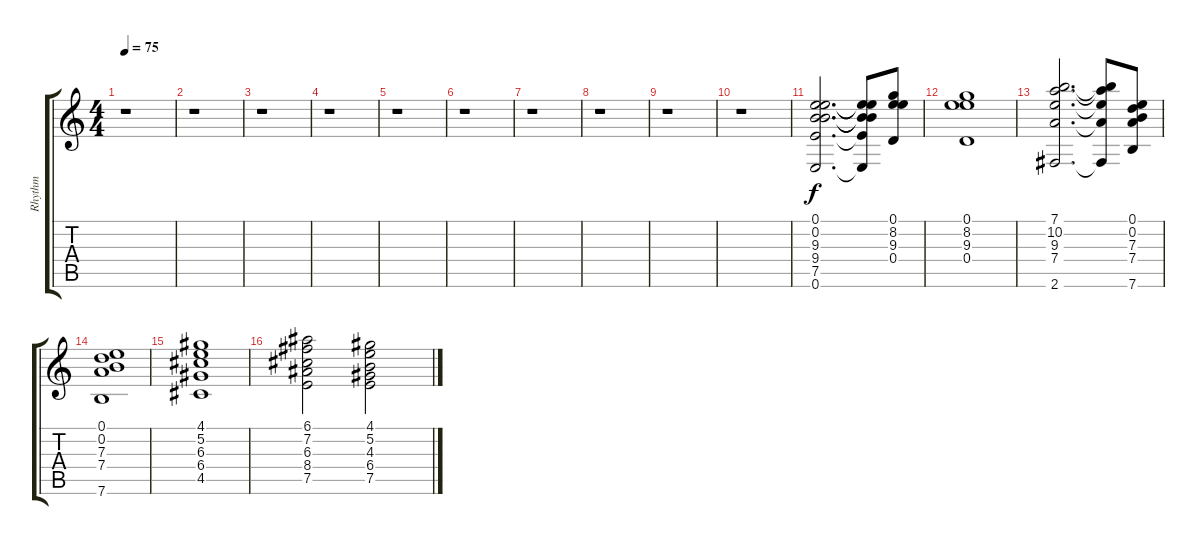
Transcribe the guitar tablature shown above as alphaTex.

\track ("Rhythm" "Rhythm") {instrument distortionguitar}
\staff {score tabs}
\tuning (E4 B3 G3 D3 A2 E2) {hide}
\ts (4 4)
\tempo 75
\clef g2
\ks c
r.1{dy f} |
r.1 |
r.1 |
r.1 |
r.1 |
r.1 |
r.1 |
r.1 |
r.1 |
r.1 |
(0.1 0.2 9.3 9.4 7.5 0.6).2{d} (0.1{t} 0.2{t} 9.3{t} 9.4{t} 7.5{t} 0.6{t}).8 (0.1 8.2 9.3 0.4).8 |
(0.1 8.2 9.3 0.4).1 |
(7.1 10.2 9.3 7.4 2.6).2{d} (7.1{t} 10.2{t} 9.3{t} 7.4{t} 2.6{t}).8 (0.1 0.2 7.3 7.4 7.6).8 |
(0.1 0.2 7.3 7.4 7.6).1 |
(4.1 5.2 6.3 6.4 4.5).1 |
(6.1 7.2 6.3 8.4 7.5).2 (4.1 5.2 4.3 6.4 7.5).2
